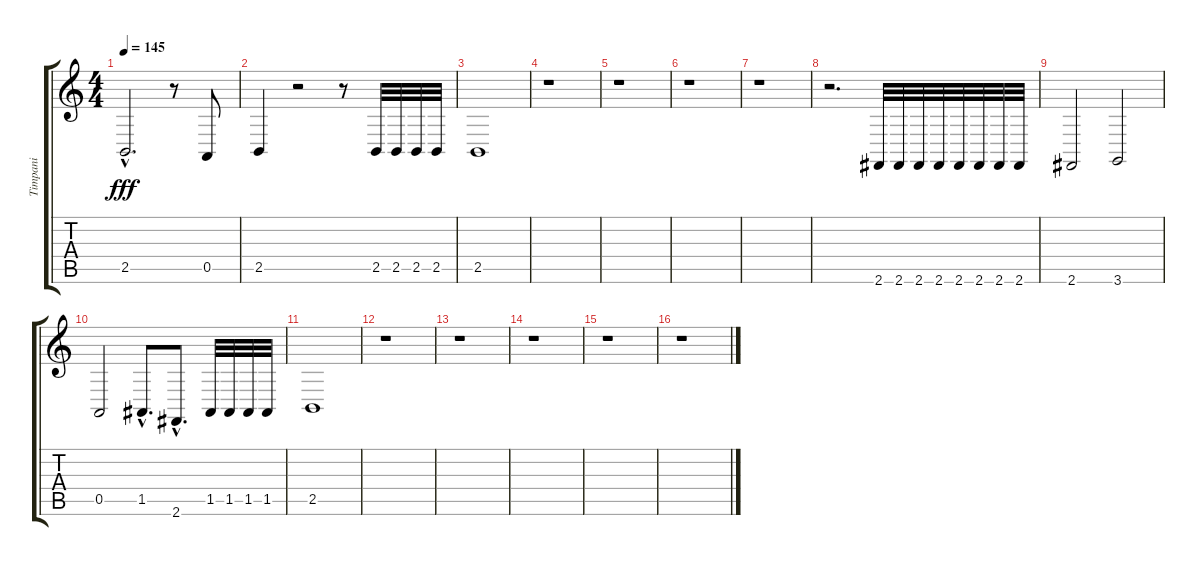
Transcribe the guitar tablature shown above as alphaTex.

\track ("Timpani" "Timpani") {instrument timpani}
\staff {score tabs}
\tuning (E4 B3 G3 D3 A2 E2) {hide}
\ts (4 4)
\tempo 145
\clef g2
\ks c
2.5{hac}.2{d dy fff instrument timpani} r.8 0.5.8 |
2.5.4 r.2 r.8 2.5.32 2.5.32 2.5.32 2.5.32 |
2.5.1 |
r.1 |
r.1 |
r.1 |
r.1 |
r.2{d} 2.6.32 2.6.32 2.6.32 2.6.32 2.6.32 2.6.32 2.6.32 2.6.32 |
2.6.2 3.6.2 |
0.5.2 1.5{hac}.8{d} 2.6{hac}.8{d} 1.5.32 1.5.32 1.5.32 1.5.32 |
2.5.1 |
r.1 |
r.1 |
r.1 |
r.1 |
r.1
